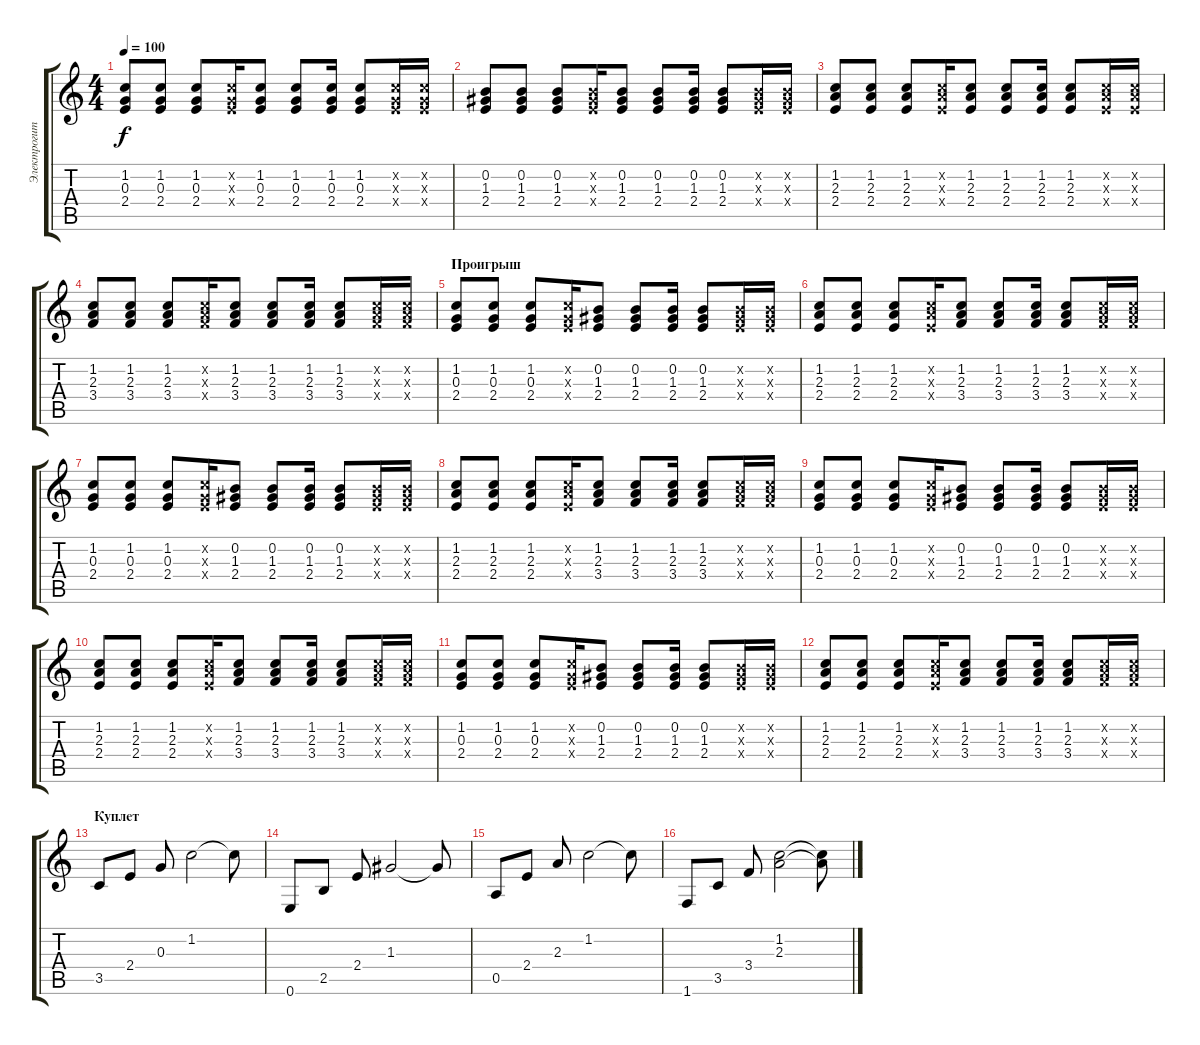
\track ("Электрогитара" "Электрогит") {instrument distortionguitar}
\staff {score tabs}
\tuning (E4 B3 G3 D3 A2 E2) {hide}
\ts (4 4)
\tempo 100
\clef g2
\ks c
(1.2 0.3 2.4).8{dy f} (1.2 0.3 2.4).8 (1.2 0.3 2.4).8 (1.2{x} 0.3{x} 2.4{x}).16 (1.2 0.3 2.4).8 (1.2 0.3 2.4).8 (1.2 0.3 2.4).16 (1.2 0.3 2.4).8 (1.2{x} 0.3{x} 2.4{x}).16 (1.2{x} 0.3{x} 2.4{x}).16 |
(0.2 1.3 2.4).8 (0.2 1.3 2.4).8 (0.2 1.3 2.4).8 (0.2{x} 1.3{x} 2.4{x}).16 (0.2 1.3 2.4).8 (0.2 1.3 2.4).8 (0.2 1.3 2.4).16 (0.2 1.3 2.4).8 (0.2{x} 1.3{x} 2.4{x}).16 (0.2{x} 1.3{x} 2.4{x}).16 |
(1.2 2.3 2.4).8 (1.2 2.3 2.4).8 (1.2 2.3 2.4).8 (1.2{x} 2.3{x} 2.4{x}).16 (1.2 2.3 2.4).8 (1.2 2.3 2.4).8 (1.2 2.3 2.4).16 (1.2 2.3 2.4).8 (1.2{x} 2.3{x} 2.4{x}).16 (1.2{x} 2.3{x} 2.4{x}).16 |
(1.2 2.3 3.4).8 (1.2 2.3 3.4).8 (1.2 2.3 3.4).8 (1.2{x} 2.3{x} 3.4{x}).16 (1.2 2.3 3.4).8 (1.2 2.3 3.4).8 (1.2 2.3 3.4).16 (1.2 2.3 3.4).8 (1.2{x} 2.3{x} 3.4{x}).16 (1.2{x} 2.3{x} 3.4{x}).16 |
\section ("" "Проигрыш")
(1.2 0.3 2.4).8 (1.2 0.3 2.4).8 (1.2 0.3 2.4).8 (1.2{x} 0.3{x} 2.4{x}).16 (0.2 1.3 2.4).8 (0.2 1.3 2.4).8 (0.2 1.3 2.4).16 (0.2 1.3 2.4).8 (0.2{x} 1.3{x} 2.4{x}).16 (0.2{x} 1.3{x} 2.4{x}).16 |
(1.2 2.3 2.4).8 (1.2 2.3 2.4).8 (1.2 2.3 2.4).8 (1.2{x} 2.3{x} 2.4{x}).16 (1.2 2.3 3.4).8 (1.2 2.3 3.4).8 (1.2 2.3 3.4).16 (1.2 2.3 3.4).8 (1.2{x} 2.3{x} 3.4{x}).16 (1.2{x} 2.3{x} 3.4{x}).16 |
(1.2 0.3 2.4).8 (1.2 0.3 2.4).8 (1.2 0.3 2.4).8 (1.2{x} 0.3{x} 2.4{x}).16 (0.2 1.3 2.4).8 (0.2 1.3 2.4).8 (0.2 1.3 2.4).16 (0.2 1.3 2.4).8 (0.2{x} 1.3{x} 2.4{x}).16 (0.2{x} 1.3{x} 2.4{x}).16 |
(1.2 2.3 2.4).8 (1.2 2.3 2.4).8 (1.2 2.3 2.4).8 (1.2{x} 2.3{x} 2.4{x}).16 (1.2 2.3 3.4).8 (1.2 2.3 3.4).8 (1.2 2.3 3.4).16 (1.2 2.3 3.4).8 (1.2{x} 2.3{x} 3.4{x}).16 (1.2{x} 2.3{x} 3.4{x}).16 |
(1.2 0.3 2.4).8 (1.2 0.3 2.4).8 (1.2 0.3 2.4).8 (1.2{x} 0.3{x} 2.4{x}).16 (0.2 1.3 2.4).8 (0.2 1.3 2.4).8 (0.2 1.3 2.4).16 (0.2 1.3 2.4).8 (0.2{x} 1.3{x} 2.4{x}).16 (0.2{x} 1.3{x} 2.4{x}).16 |
(1.2 2.3 2.4).8 (1.2 2.3 2.4).8 (1.2 2.3 2.4).8 (1.2{x} 2.3{x} 2.4{x}).16 (1.2 2.3 3.4).8 (1.2 2.3 3.4).8 (1.2 2.3 3.4).16 (1.2 2.3 3.4).8 (1.2{x} 2.3{x} 3.4{x}).16 (1.2{x} 2.3{x} 3.4{x}).16 |
(1.2 0.3 2.4).8 (1.2 0.3 2.4).8 (1.2 0.3 2.4).8 (1.2{x} 0.3{x} 2.4{x}).16 (0.2 1.3 2.4).8 (0.2 1.3 2.4).8 (0.2 1.3 2.4).16 (0.2 1.3 2.4).8 (0.2{x} 1.3{x} 2.4{x}).16 (0.2{x} 1.3{x} 2.4{x}).16 |
(1.2 2.3 2.4).8 (1.2 2.3 2.4).8 (1.2 2.3 2.4).8 (1.2{x} 2.3{x} 2.4{x}).16 (1.2 2.3 3.4).8 (1.2 2.3 3.4).8 (1.2 2.3 3.4).16 (1.2 2.3 3.4).8 (1.2{x} 2.3{x} 3.4{x}).16 (1.2{x} 2.3{x} 3.4{x}).16 |
\section ("" "Куплет")
3.5.8 2.4.8 0.3.8 1.2.2 1.2{t}.8 |
0.6.8 2.5.8 2.4.8 1.3.2 1.3{t}.8 |
0.5.8 2.4.8 2.3.8 1.2.2 1.2{t}.8 |
1.6.8 3.5.8 3.4.8 (1.2 2.3).2 (1.2{t} 2.3{t}).8
